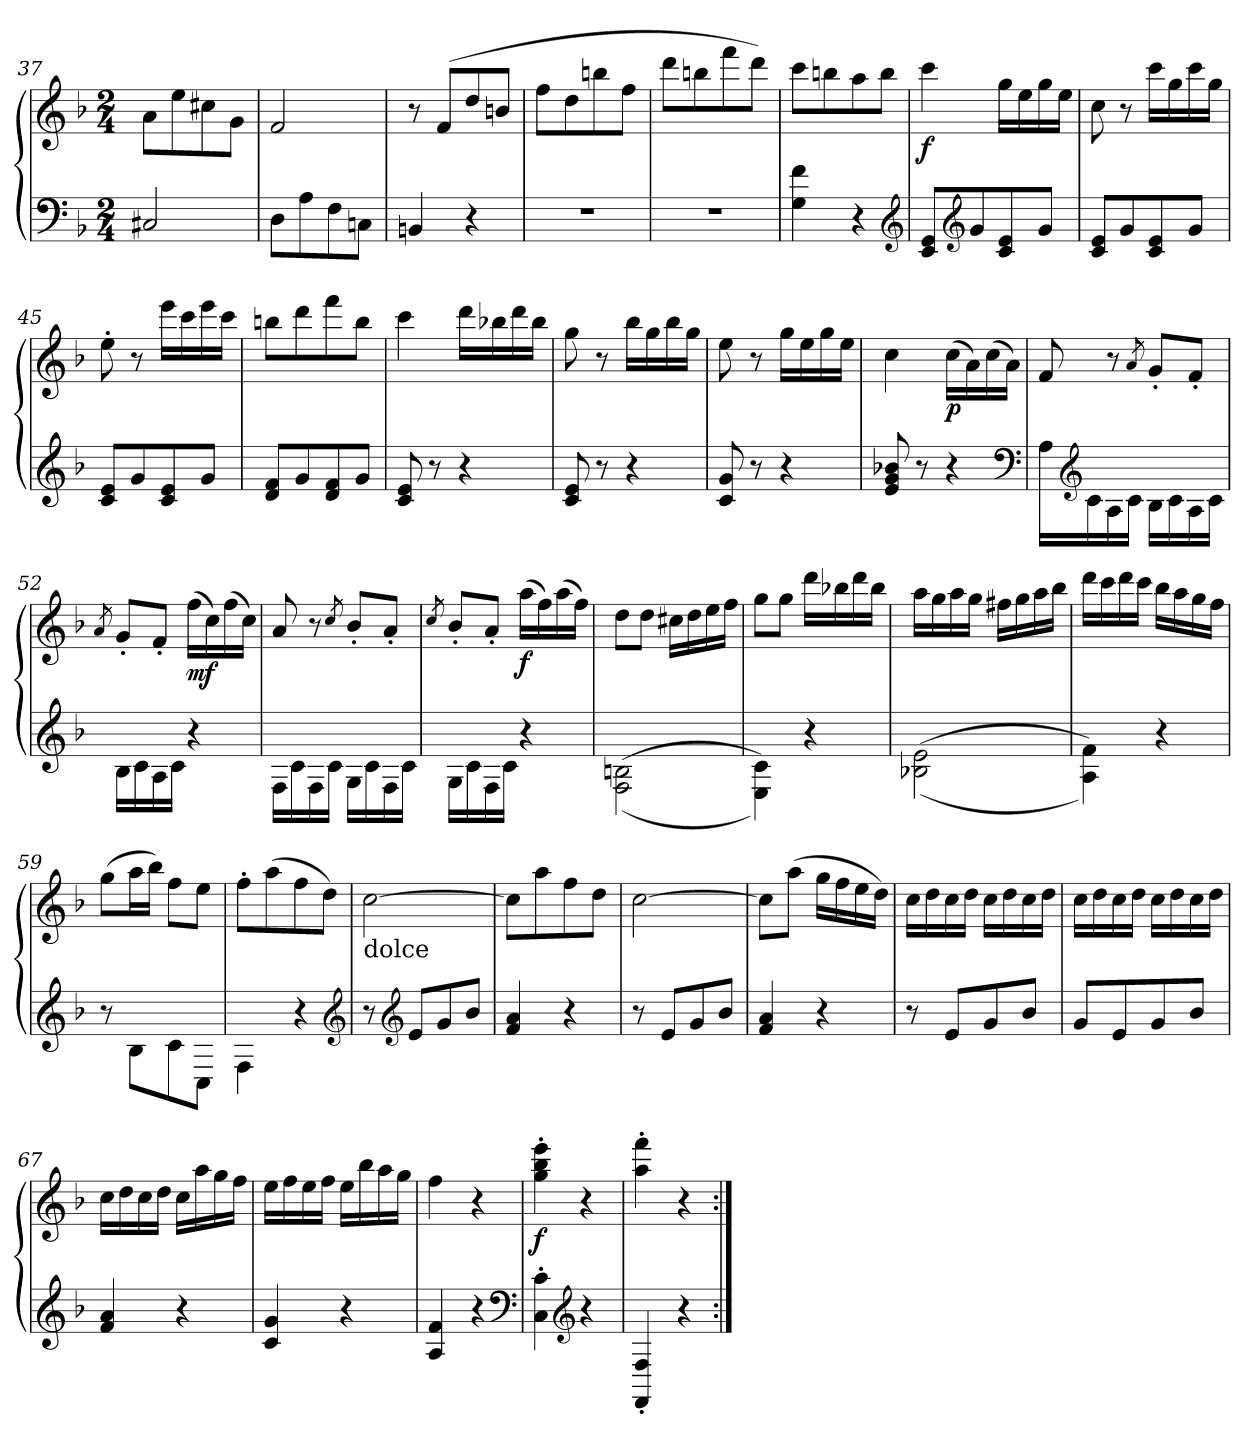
**kern	**kern	**dynam
*part1	*part1	*part1
*staff2	*staff1	*staff1/2
*clefF4	*clefG2	*
*k[b-]	*k[b-]	*
*M2/4	*M2/4	*
=37	=37	=37
2C#X/	8a\L	.
.	8ee\	.
.	8cc#X\	.
.	8g\J	.
=38	=38	=38
8D\L	2f/	.
8A\	.	.
8F\	.	.
8Cn\J	.	.
=39	=39	=39
4BBn/	8r	.
.	(>8f/L	.
4r	8dd/	.
.	8bn/J	.
!!LO:LB:g=z
=40	=40	=40
2r	8ff\L	.
.	8dd\	.
.	8bbn\	.
.	8ff\J	.
=41	=41	=41
2r	8ddd\L	.
.	8bbn\	.
.	8fff\	.
.	8ddd\J)	.
=42	=42	=42
4G\ 4f\	8ccc\L	.
.	8bbn\	.
4r	8aa\	.
.	8bb\J	.
*clefG2	*	*
=43	=43	=43
!	!	!LO:DY:b
8c/ 8e/L	4ccc\	f
*clefG2	*	*
8g/	.	.
8c/ 8e/	16gg\LL	.
.	16ee\	.
8g/J	16gg\	.
.	16ee\JJ	.
=44	=44	=44
8c/ 8e/L	8cc\	.
8g/	8r	.
8c/ 8e/	16ccc\LL	.
.	16gg\	.
8g/J	16ccc\	.
.	16gg\JJ	.
=45	=45	=45
8c/ 8e/L	8ee'\	.
8g/	8r	.
8c/ 8e/	16eee\LL	.
.	16ccc\	.
8g/J	16eee\	.
.	16ccc\JJ	.
=46	=46	=46
8d/ 8f/L	8bbn\L	.
8g/	8ddd\	.
8d/ 8f/	8fff\	.
8g/J	8bb\J	.
!!LO:LB:g=z
=47	=47	=47
8c/ 8e/	4ccc\	.
8r	.	.
!	!	!LO:DY:b
4r	16ddd\LL	dim.
.	16bb-X\	.
.	16ddd\	.
.	16bb-\JJ	.
=48	=48	=48
8c/ 8e/	8gg\	.
8r	8r	.
4r	16bb-\LL	.
.	16gg\	.
.	16bb-\	.
.	16gg\JJ	.
=49	=49	=49
8c/ 8g/	8ee\	.
8r	8r	.
4r	16gg\LL	.
.	16ee\	.
.	16gg\	.
.	16ee\JJ	.
=50	=50	=50
8e/ 8g/ 8b-X/	4cc\	.
8r	.	.
!	!	!LO:DY:b
4r	(>16cc\LL	p
.	16a\)	.
.	(>16cc\	.
.	16a\JJ)	.
*clefF4	*	*
=51	=51	=51
16A\LL	8f/	.
*clefG2	*	*
16c\	.	.
16A\	8r	.
16c\JJ	.	.
.	8qa/	.
16B-\LL	8g'/L	.
16c\	.	.
16A\	8f'/J	.
16c\JJ	.	.
=52	=52	=52
.	8qa/	.
16B-\LL	8g'/L	.
16c\	.	.
16A\	8f'/J	.
16c\JJ	.	.
!	!	!LO:DY:b
4r	(>16ff\LL	mf
.	16cc\)	.
.	(>16ff\	.
.	16cc\JJ)	.
!!LO:LB:g=z
=53	=53	=53
16F\LL	8a/	.
16c\	.	.
16F\	8r	.
16c\JJ	.	.
.	8qcc/	.
16G\LL	8b-'/L	.
16c\	.	.
16F\	8a'/J	.
16c\JJ	.	.
=54	=54	=54
.	8qcc/	.
16G\LL	8b-'/L	.
16c\	.	.
16F\	8a'/J	.
16c\JJ	.	.
!	!	!LO:DY:b
4r	(>16aa\LL	f
.	16ff\)	.
.	(>16aa\	.
.	16ff\JJ)	.
=55	=55	=55
(>(<2F\ 2Bn\	8dd\L	.
.	8dd\J	.
.	16cc#X\LL	.
.	16dd\	.
.	16ee\	.
.	16ff\JJ	.
=56	=56	=56
4E\ 4c\))	8gg\L	.
.	8gg\J	.
4r	16ddd\LL	.
.	16bb-X\	.
.	16ddd\	.
.	16bb-\JJ	.
=57	=57	=57
(>(<2B-X\ 2e\	16aa\LL	.
.	16gg\	.
.	16aa\	.
.	16gg\JJ	.
.	16ff#X\LL	.
.	16gg\	.
.	16aa\	.
.	16bb-\JJ	.
=58	=58	=58
4A\ 4f\))	16ddd\LL	.
.	16ccc\	.
.	16ddd\	.
.	16ccc\JJ	.
4r	16bb-\LL	.
.	16aa\	.
.	16gg\	.
.	16ff\JJ	.
=59	=59	=59
8r	(>8gg\L	.
8B-\L	16aa\L	.
.	16bb-\JJ)	.
8c\	8ff\L	.
8C\J	8ee\J	.
!!LO:LB:g=z
=60	=60	=60
4F\	8ff'\L	.
.	(>8aa\	.
4r	8ff\	.
.	8dd\J)	.
*clefG2	*	*
=61	=61	=61
!	!LO:TX:b:t=dolce	!
8r	[2cc\	.
*clefG2	*	*
8e/L	.	.
8g/	.	.
8b-/J	.	.
=62	=62	=62
4f/ 4a/	8cc\L]	.
.	8aa\	.
4r	8ff\	.
.	8dd\J	.
=63	=63	=63
8r	[2cc\	.
8e/L	.	.
8g/	.	.
8b-/J	.	.
=64	=64	=64
4f/ 4a/	8cc\L]	.
.	(>8aa\J	.
4r	16gg\LL	.
.	16ff\	.
.	16ee\	.
.	16dd\JJ)	.
!!LO:LB:g=z
=65	=65	=65
8r	16cc\LL	.
.	16dd\	.
8e/L	16cc\	.
.	16dd\JJ	.
8g/	16cc\LL	.
.	16dd\	.
8b-/J	16cc\	.
.	16dd\JJ	.
=66	=66	=66
8g/L	16cc\LL	.
.	16dd\	.
8e/	16cc\	.
.	16dd\JJ	.
8g/	16cc\LL	.
.	16dd\	.
8b-/J	16cc\	.
.	16dd\JJ	.
=67	=67	=67
!	!	!LO:DY:b
4f/ 4a/	16cc\LL	cresc.
.	16dd\	.
.	16cc\	.
.	16dd\JJ	.
4r	16cc\LL	.
.	16aa\	.
.	16gg\	.
.	16ff\JJ	.
=68	=68	=68
4c/ 4g/	16ee\LL	.
.	16ff\	.
.	16ee\	.
.	16ff\JJ	.
4r	16ee\LL	.
.	16bb-\	.
.	16aa\	.
.	16gg\JJ	.
=69	=69	=69
4A/ 4f/	4ff\	.
4r	4r	.
*clefF4	*	*
=70	=70	=70
!	!	!LO:DY:b
4C'\ 4c'\	4gg'\ 4bb-'\ 4eee'\	f
*clefG2	*	*
4r	4r	.
=71	=71	=71
4FF'/ 4F'/	4aa'\ 4fff'\	.
4r	4r	.
=:|!	=:|!	=:|!
*-	*-	*-
